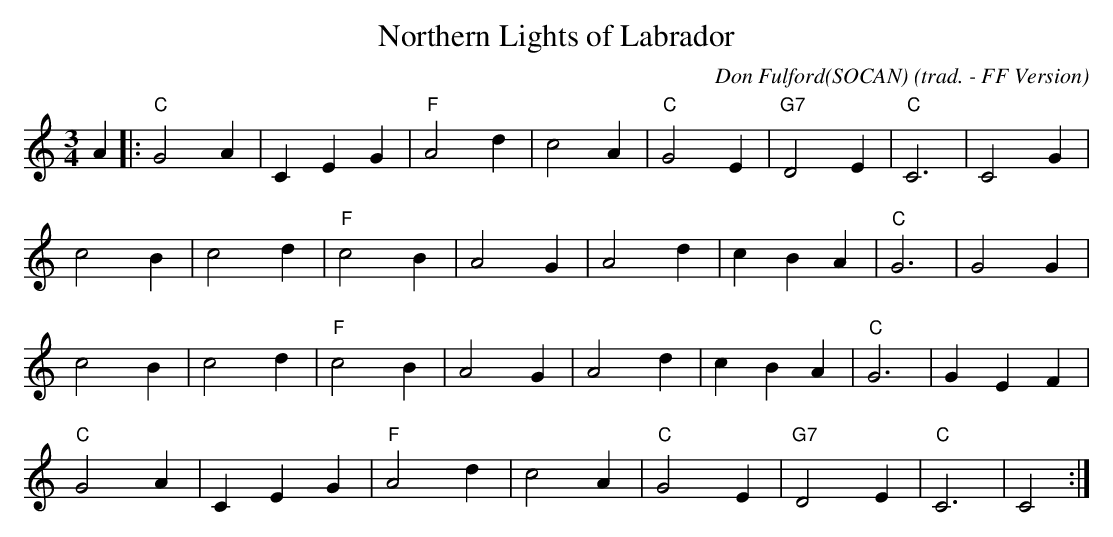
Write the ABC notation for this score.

X:1
T: Northern Lights of Labrador
C:Don Fulford(SOCAN)
O: trad. - FF Version
M: 3/4
L: 1/4
K: C
A |: \
"C"G2A|CEG|"F"A2d|c2A|"C"G2E|"G7"D2E|"C"C3|C2G|
c2B|c2d|"F"c2B|A2G|A2d|cBA|"C"G3|G2G|
c2B|c2d|"F"c2B|A2G|A2d|cBA|"C"G3|GEF|
"C"G2A|CEG|"F"A2d|c2A|"C"G2E|"G7"D2E|"C"C3|C2:|
